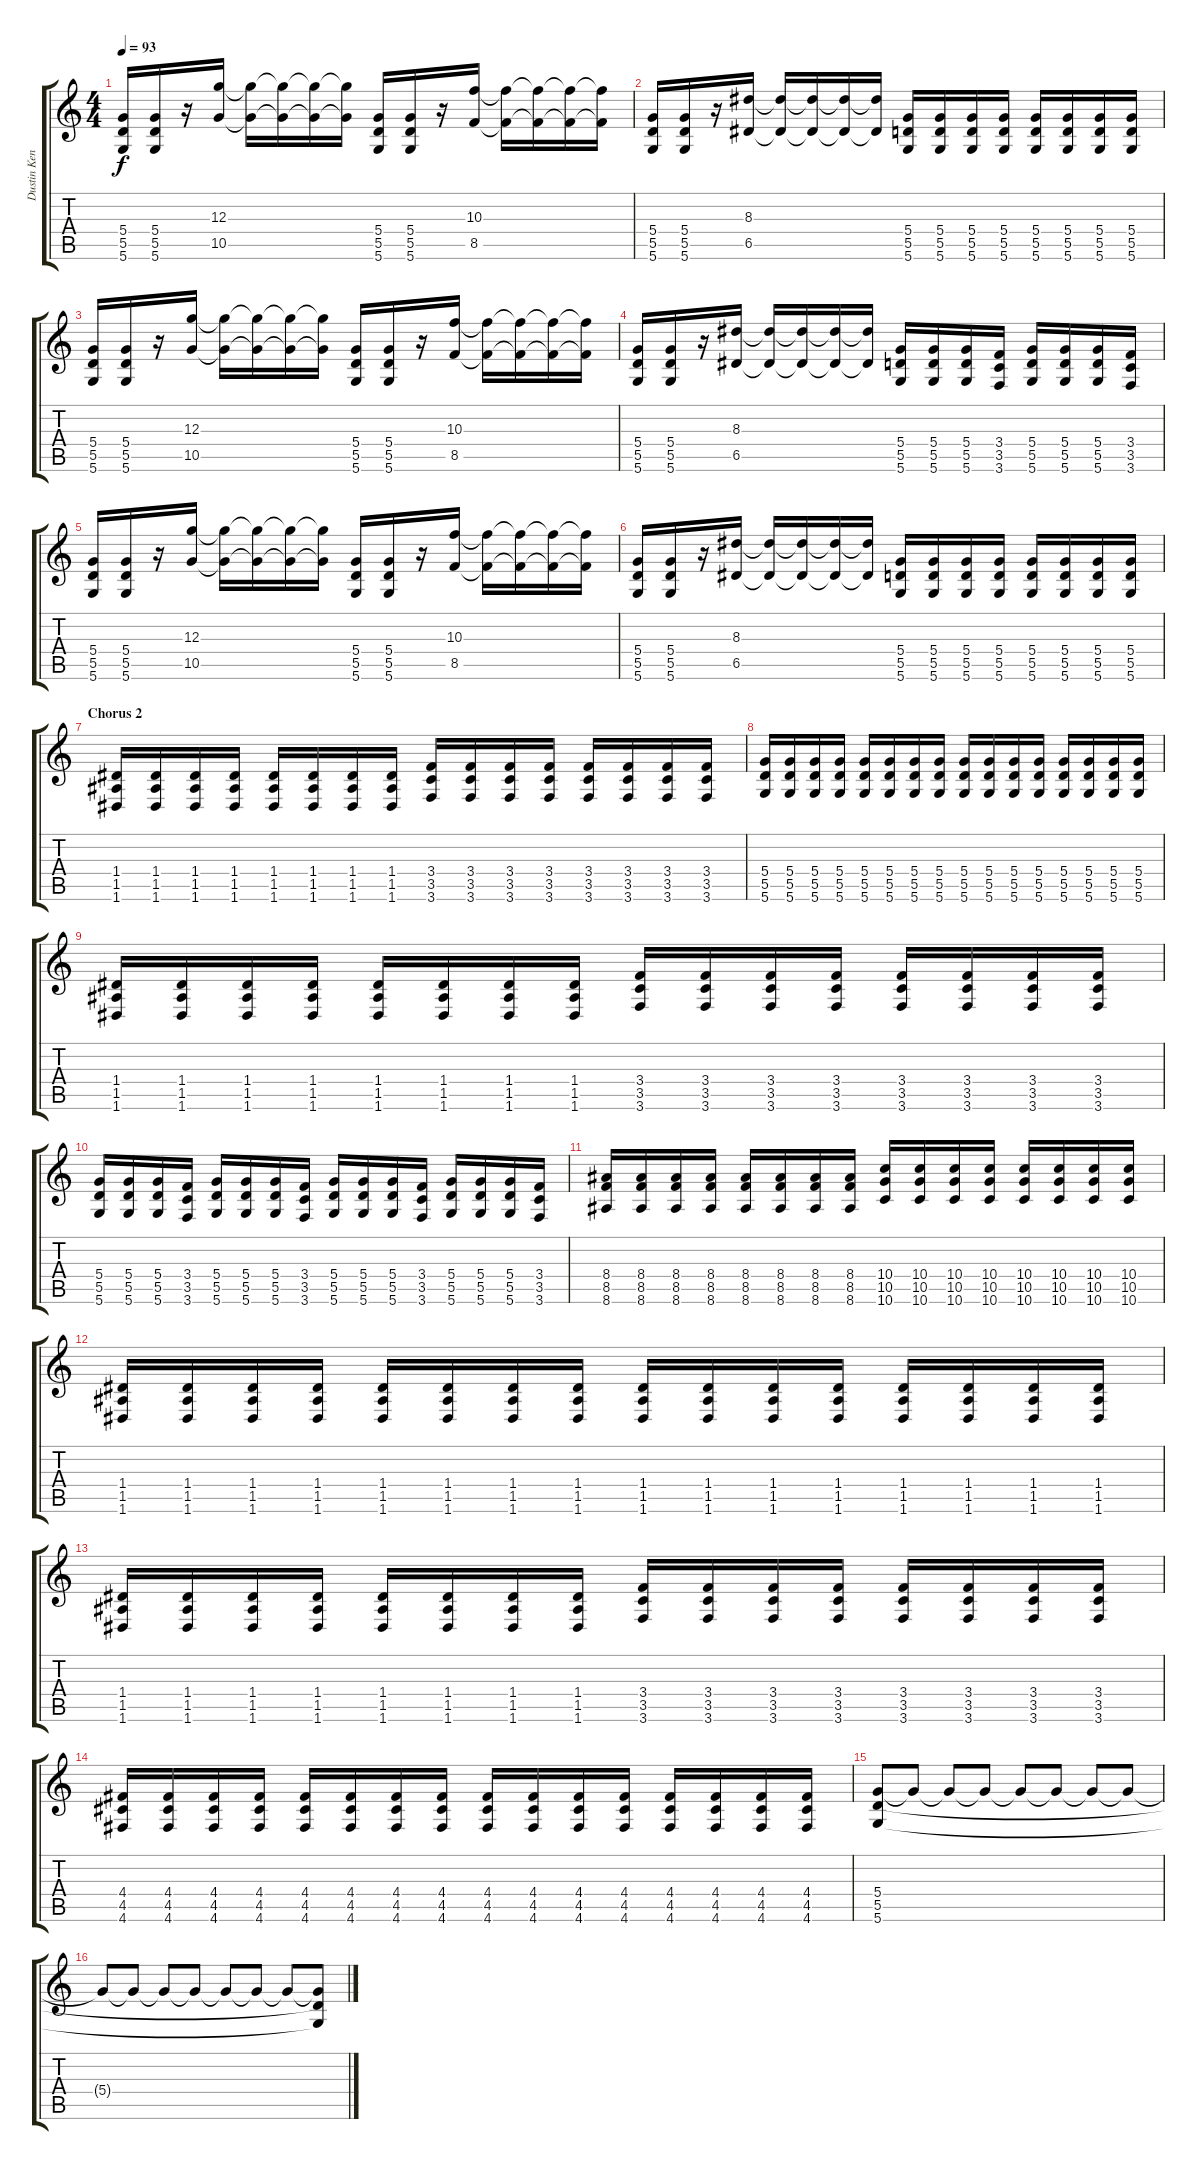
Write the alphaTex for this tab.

\track ("Dustin Kensrue" "Dustin Ken") {instrument distortionguitar}
\staff {score tabs}
\tuning (E4 B3 G3 D3 A2 D2) {hide}
\ts (4 4)
\tempo 93
\clef g2
\ks c
(5.4 5.5 5.6).16{dy f} (5.4 5.5 5.6).16 r.16 (12.3 10.5).16 (12.3{t} 10.5{t}).16 (12.3{t} 10.5{t}).16 (12.3{t} 10.5{t}).16 (12.3{t} 10.5{t}).16 (5.4 5.5 5.6).16 (5.4 5.5 5.6).16 r.16 (10.3 8.5).16 (10.3{t} 8.5{t}).16 (10.3{t} 8.5{t}).16 (10.3{t} 8.5{t}).16 (10.3{t} 8.5{t}).16 |
(5.4 5.5 5.6).16 (5.4 5.5 5.6).16 r.16 (8.3 6.5).16 (8.3{t} 6.5{t}).16 (8.3{t} 6.5{t}).16 (8.3{t} 6.5{t}).16 (8.3{t} 6.5{t}).16 (5.4 5.5 5.6).16 (5.4 5.5 5.6).16 (5.4 5.5 5.6).16 (5.4 5.5 5.6).16 (5.4 5.5 5.6).16 (5.4 5.5 5.6).16 (5.4 5.5 5.6).16 (5.4 5.5 5.6).16 |
(5.4 5.5 5.6).16 (5.4 5.5 5.6).16 r.16 (12.3 10.5).16 (12.3{t} 10.5{t}).16 (12.3{t} 10.5{t}).16 (12.3{t} 10.5{t}).16 (12.3{t} 10.5{t}).16 (5.4 5.5 5.6).16 (5.4 5.5 5.6).16 r.16 (10.3 8.5).16 (10.3{t} 8.5{t}).16 (10.3{t} 8.5{t}).16 (10.3{t} 8.5{t}).16 (10.3{t} 8.5{t}).16 |
(5.4 5.5 5.6).16 (5.4 5.5 5.6).16 r.16 (8.3 6.5).16 (8.3{t} 6.5{t}).16 (8.3{t} 6.5{t}).16 (8.3{t} 6.5{t}).16 (8.3{t} 6.5{t}).16 (5.4 5.5 5.6).16 (5.4 5.5 5.6).16 (5.4 5.5 5.6).16 (3.4 3.5 3.6).16 (5.4 5.5 5.6).16 (5.4 5.5 5.6).16 (5.4 5.5 5.6).16 (3.4 3.5 3.6).16 |
(5.4 5.5 5.6).16 (5.4 5.5 5.6).16 r.16 (12.3 10.5).16 (12.3{t} 10.5{t}).16 (12.3{t} 10.5{t}).16 (12.3{t} 10.5{t}).16 (12.3{t} 10.5{t}).16 (5.4 5.5 5.6).16 (5.4 5.5 5.6).16 r.16 (10.3 8.5).16 (10.3{t} 8.5{t}).16 (10.3{t} 8.5{t}).16 (10.3{t} 8.5{t}).16 (10.3{t} 8.5{t}).16 |
(5.4 5.5 5.6).16 (5.4 5.5 5.6).16 r.16 (8.3 6.5).16 (8.3{t} 6.5{t}).16 (8.3{t} 6.5{t}).16 (8.3{t} 6.5{t}).16 (8.3{t} 6.5{t}).16 (5.4 5.5 5.6).16 (5.4 5.5 5.6).16 (5.4 5.5 5.6).16 (5.4 5.5 5.6).16 (5.4 5.5 5.6).16 (5.4 5.5 5.6).16 (5.4 5.5 5.6).16 (5.4 5.5 5.6).16 |
\section ("" "Chorus 2")
(1.4 1.5 1.6).16 (1.4 1.5 1.6).16 (1.4 1.5 1.6).16 (1.4 1.5 1.6).16 (1.4 1.5 1.6).16 (1.4 1.5 1.6).16 (1.4 1.5 1.6).16 (1.4 1.5 1.6).16 (3.4 3.5 3.6).16 (3.4 3.5 3.6).16 (3.4 3.5 3.6).16 (3.4 3.5 3.6).16 (3.4 3.5 3.6).16 (3.4 3.5 3.6).16 (3.4 3.5 3.6).16 (3.4 3.5 3.6).16 |
(5.4 5.5 5.6).16 (5.4 5.5 5.6).16 (5.4 5.5 5.6).16 (5.4 5.5 5.6).16 (5.4 5.5 5.6).16 (5.4 5.5 5.6).16 (5.4 5.5 5.6).16 (5.4 5.5 5.6).16 (5.4 5.5 5.6).16 (5.4 5.5 5.6).16 (5.4 5.5 5.6).16 (5.4 5.5 5.6).16 (5.4 5.5 5.6).16 (5.4 5.5 5.6).16 (5.4 5.5 5.6).16 (5.4 5.5 5.6).16 |
(1.4 1.5 1.6).16 (1.4 1.5 1.6).16 (1.4 1.5 1.6).16 (1.4 1.5 1.6).16 (1.4 1.5 1.6).16 (1.4 1.5 1.6).16 (1.4 1.5 1.6).16 (1.4 1.5 1.6).16 (3.4 3.5 3.6).16 (3.4 3.5 3.6).16 (3.4 3.5 3.6).16 (3.4 3.5 3.6).16 (3.4 3.5 3.6).16 (3.4 3.5 3.6).16 (3.4 3.5 3.6).16 (3.4 3.5 3.6).16 |
(5.4 5.5 5.6).16 (5.4 5.5 5.6).16 (5.4 5.5 5.6).16 (3.4 3.5 3.6).16 (5.4 5.5 5.6).16 (5.4 5.5 5.6).16 (5.4 5.5 5.6).16 (3.4 3.5 3.6).16 (5.4 5.5 5.6).16 (5.4 5.5 5.6).16 (5.4 5.5 5.6).16 (3.4 3.5 3.6).16 (5.4 5.5 5.6).16 (5.4 5.5 5.6).16 (5.4 5.5 5.6).16 (3.4 3.5 3.6).16 |
(8.4 8.5 8.6).16 (8.4 8.5 8.6).16 (8.4 8.5 8.6).16 (8.4 8.5 8.6).16 (8.4 8.5 8.6).16 (8.4 8.5 8.6).16 (8.4 8.5 8.6).16 (8.4 8.5 8.6).16 (10.4 10.5 10.6).16 (10.4 10.5 10.6).16 (10.4 10.5 10.6).16 (10.4 10.5 10.6).16 (10.4 10.5 10.6).16 (10.4 10.5 10.6).16 (10.4 10.5 10.6).16 (10.4 10.5 10.6).16 |
(1.4 1.5 1.6).16 (1.4 1.5 1.6).16 (1.4 1.5 1.6).16 (1.4 1.5 1.6).16 (1.4 1.5 1.6).16 (1.4 1.5 1.6).16 (1.4 1.5 1.6).16 (1.4 1.5 1.6).16 (1.4 1.5 1.6).16 (1.4 1.5 1.6).16 (1.4 1.5 1.6).16 (1.4 1.5 1.6).16 (1.4 1.5 1.6).16 (1.4 1.5 1.6).16 (1.4 1.5 1.6).16 (1.4 1.5 1.6).16 |
(1.4 1.5 1.6).16 (1.4 1.5 1.6).16 (1.4 1.5 1.6).16 (1.4 1.5 1.6).16 (1.4 1.5 1.6).16 (1.4 1.5 1.6).16 (1.4 1.5 1.6).16 (1.4 1.5 1.6).16 (3.4 3.5 3.6).16 (3.4 3.5 3.6).16 (3.4 3.5 3.6).16 (3.4 3.5 3.6).16 (3.4 3.5 3.6).16 (3.4 3.5 3.6).16 (3.4 3.5 3.6).16 (3.4 3.5 3.6).16 |
(4.4 4.5 4.6).16 (4.4 4.5 4.6).16 (4.4 4.5 4.6).16 (4.4 4.5 4.6).16 (4.4 4.5 4.6).16 (4.4 4.5 4.6).16 (4.4 4.5 4.6).16 (4.4 4.5 4.6).16 (4.4 4.5 4.6).16 (4.4 4.5 4.6).16 (4.4 4.5 4.6).16 (4.4 4.5 4.6).16 (4.4 4.5 4.6).16 (4.4 4.5 4.6).16 (4.4 4.5 4.6).16 (4.4 4.5 4.6).16 |
(5.4 5.5 5.6).8 5.4{t}.8{volume 15} 5.4{t}.8{volume 14} 5.4{t}.8{volume 13} 5.4{t}.8{volume 12} 5.4{t}.8{volume 11} 5.4{t}.8{volume 10} 5.4{t}.8{volume 9} |
5.4{t}.8{volume 8} 5.4{t}.8{volume 7} 5.4{t}.8{volume 6} 5.4{t}.8{volume 5} 5.4{t}.8{volume 4} 5.4{t}.8{volume 3} 5.4{t}.8{volume 2} (5.4{t} 5.5{t} 5.6{t}).8{volume 1}
